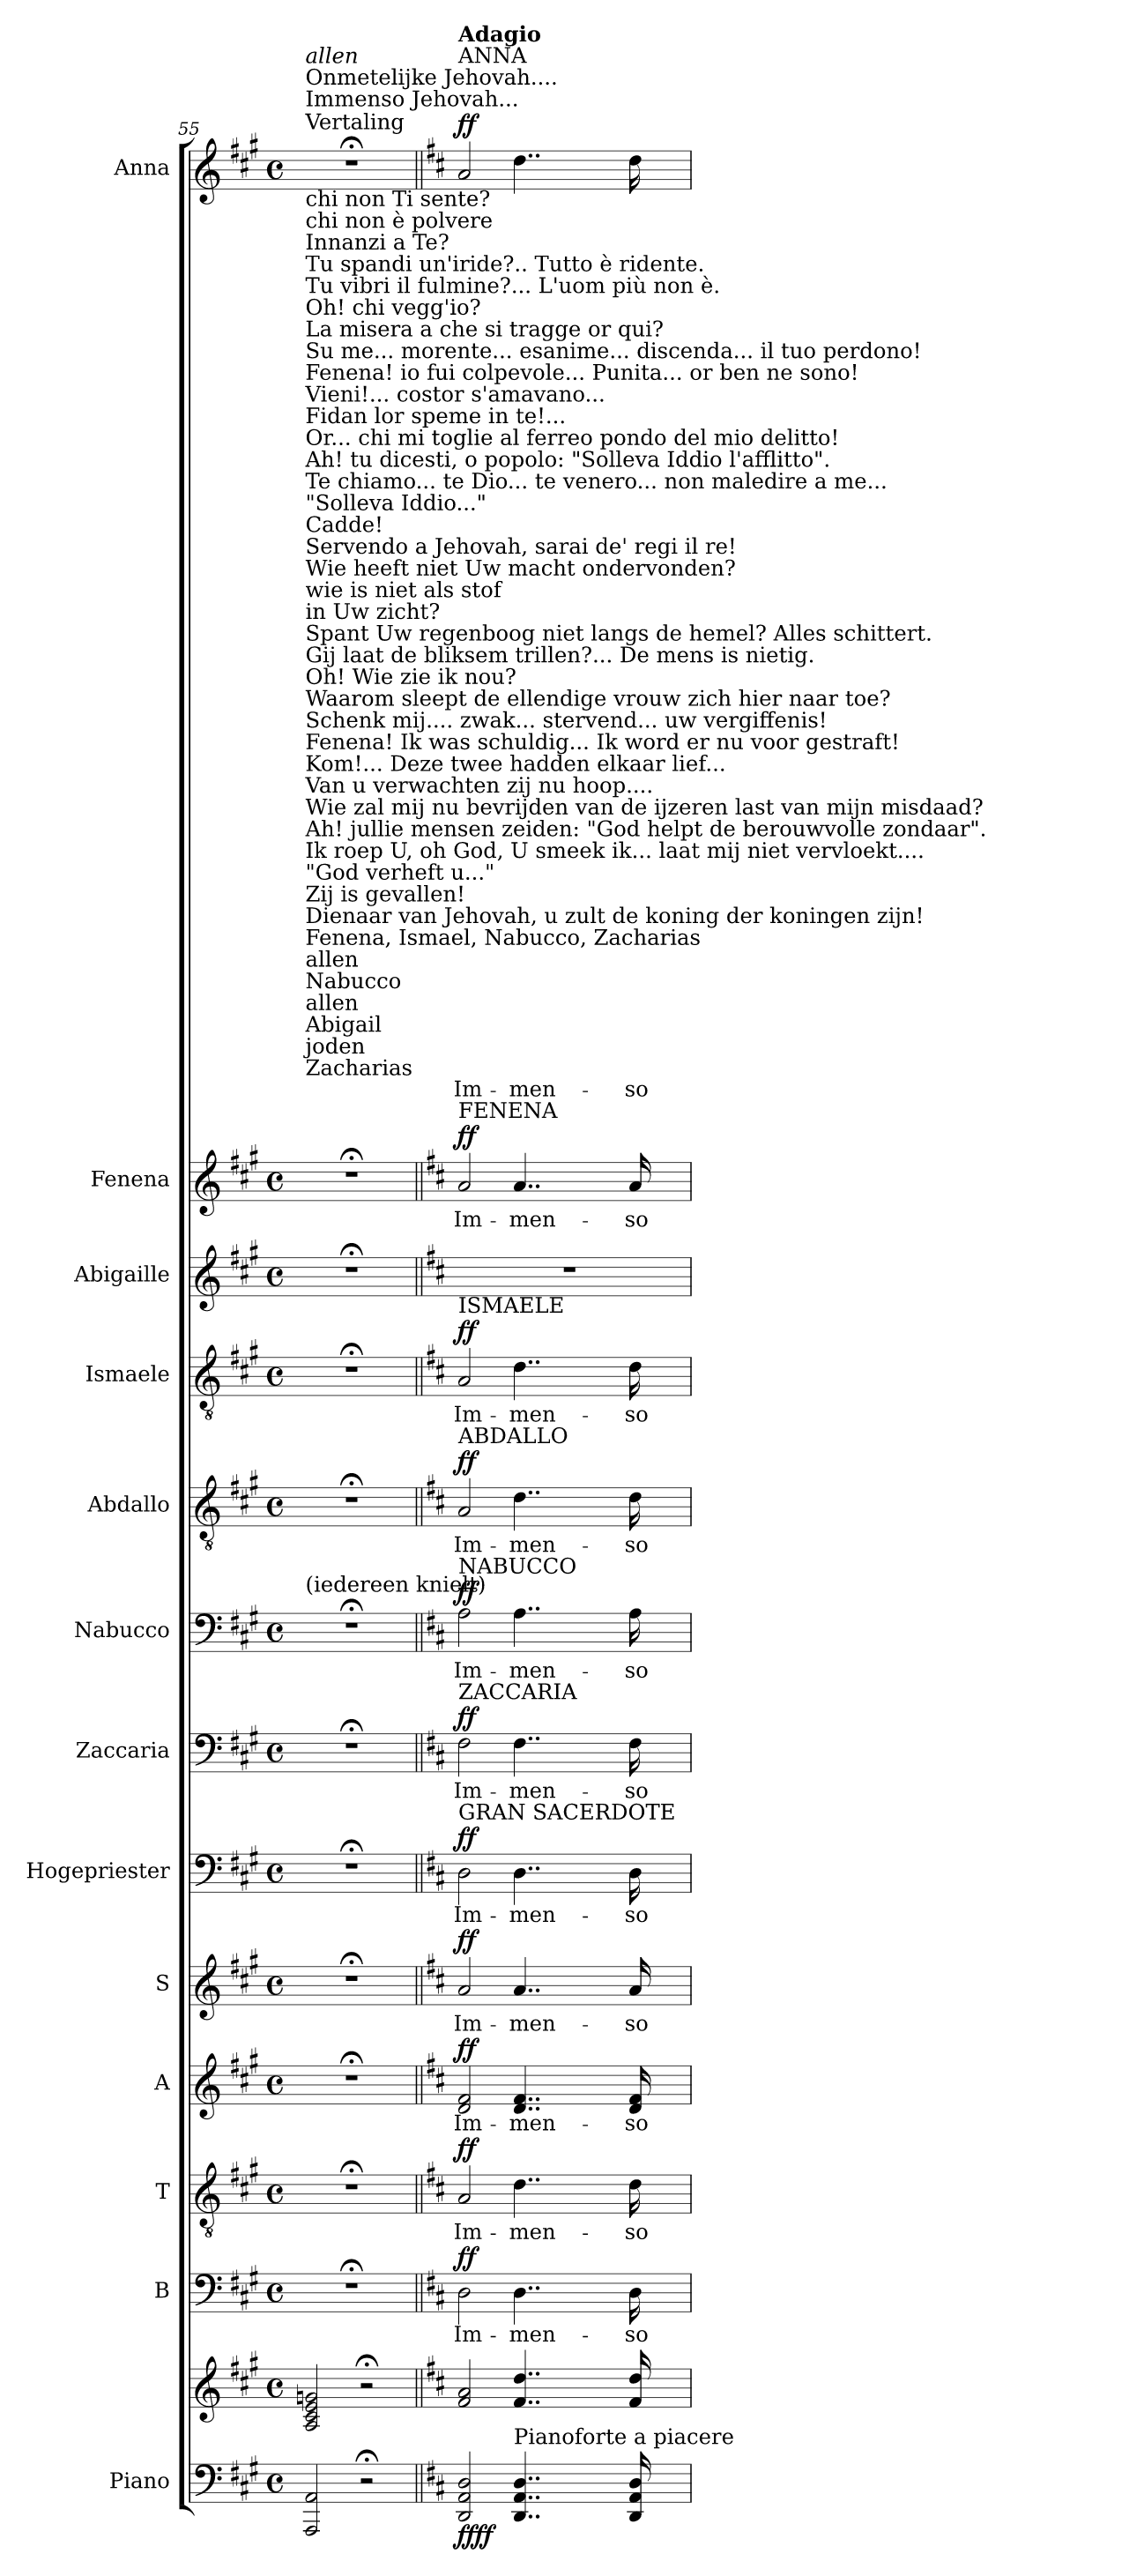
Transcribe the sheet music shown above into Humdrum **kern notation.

**kern	**kern	**dynam	**kern	**text	**dynam	**kern	**text	**dynam	**kern	**text	**dynam	**kern	**text	**dynam	**kern	**text	**dynam	**kern	**text	**dynam	**kern	**text	**dynam	**kern	**text	**dynam	**kern	**text	**dynam	**kern	**kern	**text	**dynam	**kern	**text	**dynam
*part13	*part13	*part13	*part12	*part12	*part12	*part11	*part11	*part11	*part10	*part10	*part10	*part9	*part9	*part9	*part8	*part8	*part8	*part7	*part7	*part7	*part6	*part6	*part6	*part5	*part5	*part5	*part4	*part4	*part4	*part3	*part2	*part2	*part2	*part1	*part1	*part1
*staff14	*staff13	*staff13/14	*staff12	*staff12	*staff12	*staff11	*staff11	*staff11	*staff10	*staff10	*staff10	*staff9	*staff9	*staff9	*staff8	*staff8	*staff8	*staff7	*staff7	*staff7	*staff6	*staff6	*staff6	*staff5	*staff5	*staff5	*staff4	*staff4	*staff4	*staff3	*staff2	*staff2	*staff2	*staff1	*staff1	*staff1
*I"Piano	*	*	*I"B	*	*	*I"T	*	*	*I"A	*	*	*I"S	*	*	*I"Hogepriester	*	*	*I"Zaccaria	*	*	*I"Nabucco	*	*	*I"Abdallo	*	*	*I"Ismaele	*	*	*I"Abigaille	*I"Fenena	*	*	*I"Anna	*	*
*I'Pno	*	*	*I'B	*	*	*I'T	*	*	*I'A	*	*	*I'S	*	*	*	*	*	*	*	*	*	*	*	*	*	*	*	*	*	*	*	*	*	*	*	*
*clefF4	*clefG2	*	*clefF4	*	*	*clefGv2	*	*	*clefG2	*	*	*clefG2	*	*	*clefF4	*	*	*clefF4	*	*	*clefF4	*	*	*clefGv2	*	*	*clefGv2	*	*	*clefG2	*clefG2	*	*	*clefG2	*	*
*k[f#c#g#]	*k[f#c#g#]	*	*k[f#c#g#]	*	*	*k[f#c#g#]	*	*	*k[f#c#g#]	*	*	*k[f#c#g#]	*	*	*k[f#c#g#]	*	*	*k[f#c#g#]	*	*	*k[f#c#g#]	*	*	*k[f#c#g#]	*	*	*k[f#c#g#]	*	*	*k[f#c#g#]	*k[f#c#g#]	*	*	*k[f#c#g#]	*	*
*M4/4	*M4/4	*	*M4/4	*	*	*M4/4	*	*	*M4/4	*	*	*M4/4	*	*	*M4/4	*	*	*M4/4	*	*	*M4/4	*	*	*M4/4	*	*	*M4/4	*	*	*M4/4	*M4/4	*	*	*M4/4	*	*
*met(c)	*met(c)	*	*met(c)	*	*	*met(c)	*	*	*met(c)	*	*	*met(c)	*	*	*met(c)	*	*	*met(c)	*	*	*met(c)	*	*	*met(c)	*	*	*met(c)	*	*	*met(c)	*met(c)	*	*	*met(c)	*	*
=55	=55	=55	=55	=55	=55	=55	=55	=55	=55	=55	=55	=55	=55	=55	=55	=55	=55	=55	=55	=55	=55	=55	=55	=55	=55	=55	=55	=55	=55	=55	=55	=55	=55	=55	=55	=55
!	!	!	!	!	!	!	!	!	!	!	!	!	!	!	!	!	!	!	!	!	!	!	!	!	!	!	!	!	!	!	!	!	!	!LO:TX:a:t=Vertaling	!	!
!	!	!	!	!	!	!	!	!	!	!	!	!	!	!	!	!	!	!	!	!	!	!	!	!	!	!	!	!	!	!	!	!	!	!LO:TX:a:t=Immenso Jehovah...	!	!
!	!	!	!	!	!	!	!	!	!	!	!	!	!	!	!	!	!	!	!	!	!	!	!	!	!	!	!	!	!	!	!	!	!	!LO:TX:b:t=chi non Ti sente?	!	!
!	!	!	!	!	!	!	!	!	!	!	!	!	!	!	!	!	!	!	!	!	!	!	!	!	!	!	!	!	!	!	!	!	!	!LO:TX:b:t=chi non è polvere	!	!
!	!	!	!	!	!	!	!	!	!	!	!	!	!	!	!	!	!	!	!	!	!	!	!	!	!	!	!	!	!	!	!	!	!	!LO:TX:b:t=Innanzi a Te?	!	!
!	!	!	!	!	!	!	!	!	!	!	!	!	!	!	!	!	!	!	!	!	!	!	!	!	!	!	!	!	!	!	!	!	!	!LO:TX:b:t=Tu spandi un'iride?.. Tutto è ridente.	!	!
!	!	!	!	!	!	!	!	!	!	!	!	!	!	!	!	!	!	!	!	!	!	!	!	!	!	!	!	!	!	!	!	!	!	!LO:TX:b:t=Tu vibri il fulmine?... L'uom più non è.	!	!
!	!	!	!	!	!	!	!	!	!	!	!	!	!	!	!	!	!	!	!	!	!	!	!	!	!	!	!	!	!	!	!	!	!	!LO:TX:b:t=Oh! chi vegg'io?	!	!
!	!	!	!	!	!	!	!	!	!	!	!	!	!	!	!	!	!	!	!	!	!	!	!	!	!	!	!	!	!	!	!	!	!	!LO:TX:b:t=La misera a che si tragge or qui?	!	!
!	!	!	!	!	!	!	!	!	!	!	!	!	!	!	!	!	!	!	!	!	!	!	!	!	!	!	!	!	!	!	!	!	!	!LO:TX:b:t=Su me... morente... esanime... discenda... il tuo perdono!	!	!
!	!	!	!	!	!	!	!	!	!	!	!	!	!	!	!	!	!	!	!	!	!	!	!	!	!	!	!	!	!	!	!	!	!	!LO:TX:b:t=Fenena! io fui colpevole... Punita... or ben ne sono!	!	!
!	!	!	!	!	!	!	!	!	!	!	!	!	!	!	!	!	!	!	!	!	!	!	!	!	!	!	!	!	!	!	!	!	!	!LO:TX:b:t=Vieni!... costor s'amavano...	!	!
!	!	!	!	!	!	!	!	!	!	!	!	!	!	!	!	!	!	!	!	!	!	!	!	!	!	!	!	!	!	!	!	!	!	!LO:TX:b:t=Fidan lor speme in te!...	!	!
!	!	!	!	!	!	!	!	!	!	!	!	!	!	!	!	!	!	!	!	!	!	!	!	!	!	!	!	!	!	!	!	!	!	!LO:TX:b:t=Or... chi mi toglie al ferreo pondo del mio delitto!	!	!
!	!	!	!	!	!	!	!	!	!	!	!	!	!	!	!	!	!	!	!	!	!	!	!	!	!	!	!	!	!	!	!	!	!	!LO:TX:b:t=Ah! tu dicesti, o popolo&colon; "Solleva Iddio l'afflitto".	!	!
!	!	!	!	!	!	!	!	!	!	!	!	!	!	!	!	!	!	!	!	!	!	!	!	!	!	!	!	!	!	!	!	!	!	!LO:TX:b:t=Te chiamo... te Dio... te venero... non maledire a me...	!	!
!	!	!	!	!	!	!	!	!	!	!	!	!	!	!	!	!	!	!	!	!	!	!	!	!	!	!	!	!	!	!	!	!	!	!LO:TX:b:t="Solleva Iddio..."	!	!
!	!	!	!	!	!	!	!	!	!	!	!	!	!	!	!	!	!	!	!	!	!	!	!	!	!	!	!	!	!	!	!	!	!	!LO:TX:b:t=Cadde!	!	!
!	!	!	!	!	!	!	!	!	!	!	!	!	!	!	!	!	!	!	!	!	!	!	!	!	!	!	!	!	!	!	!	!	!	!LO:TX:b:t=Servendo a Jehovah, sarai de' regi il re!	!	!
!	!	!	!	!	!	!	!	!	!	!	!	!	!	!	!	!	!	!	!	!	!	!	!	!	!	!	!	!	!	!	!	!	!	!LO:TX:a:t=Onmetelijke Jehovah....	!	!
!	!	!	!	!	!	!	!	!	!	!	!	!	!	!	!	!	!	!	!	!	!	!	!	!	!	!	!	!	!	!	!	!	!	!LO:TX:b:t=Wie heeft niet Uw macht ondervonden?	!	!
!	!	!	!	!	!	!	!	!	!	!	!	!	!	!	!	!	!	!	!	!	!	!	!	!	!	!	!	!	!	!	!	!	!	!LO:TX:b:t=wie is niet als stof	!	!
!	!	!	!	!	!	!	!	!	!	!	!	!	!	!	!	!	!	!	!	!	!	!	!	!	!	!	!	!	!	!	!	!	!	!LO:TX:b:t=in Uw zicht?	!	!
!	!	!	!	!	!	!	!	!	!	!	!	!	!	!	!	!	!	!	!	!	!	!	!	!	!	!	!	!	!	!	!	!	!	!LO:TX:b:t=Spant Uw regenboog niet langs de hemel? Alles schittert.	!	!
!	!	!	!	!	!	!	!	!	!	!	!	!	!	!	!	!	!	!	!	!	!	!	!	!	!	!	!	!	!	!	!	!	!	!LO:TX:b:t=Gij laat de bliksem trillen?... De mens is nietig.	!	!
!	!	!	!	!	!	!	!	!	!	!	!	!	!	!	!	!	!	!	!	!	!	!	!	!	!	!	!	!	!	!	!	!	!	!LO:TX:b:t=Oh! Wie zie ik nou?	!	!
!	!	!	!	!	!	!	!	!	!	!	!	!	!	!	!	!	!	!	!	!	!	!	!	!	!	!	!	!	!	!	!	!	!	!LO:TX:b:t=Waarom sleept de ellendige vrouw zich hier naar toe?	!	!
!	!	!	!	!	!	!	!	!	!	!	!	!	!	!	!	!	!	!	!	!	!	!	!	!	!	!	!	!	!	!	!	!	!	!LO:TX:b:t=Schenk mij.... zwak... stervend... uw vergiffenis!	!	!
!	!	!	!	!	!	!	!	!	!	!	!	!	!	!	!	!	!	!	!	!	!	!	!	!	!	!	!	!	!	!	!	!	!	!LO:TX:b:t=Fenena! Ik was schuldig... Ik word er nu voor gestraft!	!	!
!	!	!	!	!	!	!	!	!	!	!	!	!	!	!	!	!	!	!	!	!	!	!	!	!	!	!	!	!	!	!	!	!	!	!LO:TX:b:t=Kom!... Deze twee hadden elkaar lief...	!	!
!	!	!	!	!	!	!	!	!	!	!	!	!	!	!	!	!	!	!	!	!	!	!	!	!	!	!	!	!	!	!	!	!	!	!LO:TX:b:t=Van u verwachten zij nu hoop....	!	!
!	!	!	!	!	!	!	!	!	!	!	!	!	!	!	!	!	!	!	!	!	!	!	!	!	!	!	!	!	!	!	!	!	!	!LO:TX:b:t=Wie zal mij nu bevrijden van de ijzeren last van mijn misdaad?	!	!
!	!	!	!	!	!	!	!	!	!	!	!	!	!	!	!	!	!	!	!	!	!	!	!	!	!	!	!	!	!	!	!	!	!	!LO:TX:b:t=Ah! jullie mensen zeiden&colon; "God helpt de berouwvolle zondaar".	!	!
!	!	!	!	!	!	!	!	!	!	!	!	!	!	!	!	!	!	!	!	!	!	!	!	!	!	!	!	!	!	!	!	!	!	!LO:TX:b:t=Ik roep U, oh God, U smeek ik... laat mij niet vervloekt....	!	!
!	!	!	!	!	!	!	!	!	!	!	!	!	!	!	!	!	!	!	!	!	!	!	!	!	!	!	!	!	!	!	!	!	!	!LO:TX:b:t="God verheft u..."	!	!
!	!	!	!	!	!	!	!	!	!	!	!	!	!	!	!	!	!	!	!	!	!	!	!	!	!	!	!	!	!	!	!	!	!	!LO:TX:b:t=Zij is gevallen!	!	!
!	!	!	!	!	!	!	!	!	!	!	!	!	!	!	!	!	!	!	!	!	!	!	!	!	!	!	!	!	!	!	!	!	!	!LO:TX:b:t=Dienaar van Jehovah, u zult de koning der koningen zijn!	!	!
!	!	!	!	!	!	!	!	!	!	!	!	!	!	!	!	!	!	!	!	!	!	!	!	!	!	!	!	!	!	!	!	!	!	!LO:TX:a:i:t=allen	!	!
!	!	!	!	!	!	!	!	!	!	!	!	!	!	!	!	!	!	!	!	!	!	!	!	!	!	!	!	!	!	!	!	!	!	!LO:TX:b:t=Fenena, Ismael, Nabucco, Zacharias	!	!
!	!	!	!	!	!	!	!	!	!	!	!	!	!	!	!	!	!	!	!	!	!	!	!	!	!	!	!	!	!	!	!	!	!	!LO:TX:b:t=allen	!	!
!	!	!	!	!	!	!	!	!	!	!	!	!	!	!	!	!	!	!	!	!	!	!	!	!	!	!	!	!	!	!	!	!	!	!LO:TX:b:t=Nabucco	!	!
!	!	!	!	!	!	!	!	!	!	!	!	!	!	!	!	!	!	!	!	!	!	!	!	!	!	!	!	!	!	!	!	!	!	!LO:TX:b:t=allen	!	!
!	!	!	!	!	!	!	!	!	!	!	!	!	!	!	!	!	!	!	!	!	!	!	!	!	!	!	!	!	!	!	!	!	!	!LO:TX:b:t=Abigail	!	!
!	!	!	!	!	!	!	!	!	!	!	!	!	!	!	!	!	!	!	!	!	!	!	!	!	!	!	!	!	!	!	!	!	!	!LO:TX:b:t=joden	!	!
!	!	!	!	!	!	!	!	!	!	!	!	!	!	!	!	!	!	!	!	!	!	!	!	!	!	!	!	!	!	!	!	!	!	!LO:TX:b:t=Zacharias	!	!
!	!	!	!	!	!	!	!	!	!	!	!	!	!	!	!	!	!	!	!	!	!LO:TX:a:t=(iedereen knielt)	!	!	!	!	!	!	!	!	!	!	!	!	!	!	!
2AAA/ 2AA/	2A/ 2c#/ 2e/ 2gn/	.	1r;<	.	.	1r;<	.	.	1r;<	.	.	1r;<	.	.	1r;<	.	.	1r;<	.	.	1r;<	.	.	1r;<	.	.	1r;<	.	.	1r;<	1r;<	.	.	1r;<	.	.
2r;<	2r;<	.	.	.	.	.	.	.	.	.	.	.	.	.	.	.	.	.	.	.	.	.	.	.	.	.	.	.	.	.	.	.	.	.	.	.
!!LO:PB:g=z
=56||	=56||	=56||	=56||	=56||	=56||	=56||	=56||	=56||	=56||	=56||	=56||	=56||	=56||	=56||	=56||	=56||	=56||	=56||	=56||	=56||	=56||	=56||	=56||	=56||	=56||	=56||	=56||	=56||	=56||	=56||	=56||	=56||	=56||	=56||	=56||	=56||
!!LO:REH:place=s1:a:B:fs=14:t=27
*k[f#c#]	*k[f#c#]	*	*k[f#c#]	*	*	*k[f#c#]	*	*	*k[f#c#]	*	*	*k[f#c#]	*	*	*k[f#c#]	*	*	*k[f#c#]	*	*	*k[f#c#]	*	*	*k[f#c#]	*	*	*k[f#c#]	*	*	*k[f#c#]	*k[f#c#]	*	*	*k[f#c#]	*	*
!	!	!	!	!	!	!	!	!	!	!	!	!	!	!	!	!	!	!	!	!	!	!	!	!	!	!	!	!	!	!	!	!	!	!LO:TX:a:t=ANNA	!	!
!	!	!	!	!	!	!	!	!	!	!	!	!	!	!	!	!	!	!	!	!	!	!	!	!	!	!	!	!	!	!	!	!	!	!LO:TX:a:B:t=Adagio	!	!
!	!	!	!	!	!	!	!	!	!	!	!	!	!	!	!	!	!	!	!	!	!	!	!	!	!	!	!	!	!	!	!LO:TX:a:t=FENENA	!	!	!	!	!
!	!	!	!	!	!	!	!	!	!	!	!	!	!	!	!	!	!	!	!	!	!	!	!	!	!	!	!LO:TX:a:t=ISMAELE	!	!	!	!	!	!	!	!	!
!	!	!	!	!	!	!	!	!	!	!	!	!	!	!	!	!	!	!	!	!	!	!	!	!LO:TX:a:t=ABDALLO	!	!	!	!	!	!	!	!	!	!	!	!
!	!	!	!	!	!	!	!	!	!	!	!	!	!	!	!	!	!	!	!	!	!LO:TX:a:t=NABUCCO	!	!	!	!	!	!	!	!	!	!	!	!	!	!	!
!	!	!	!	!	!	!	!	!	!	!	!	!	!	!	!	!	!	!LO:TX:a:t=ZACCARIA	!	!	!	!	!	!	!	!	!	!	!	!	!	!	!	!	!	!
!	!	!	!	!	!	!	!	!	!	!	!	!	!	!	!LO:TX:a:t=GRAN SACERDOTE	!	!	!	!	!	!	!	!	!	!	!	!	!	!	!	!	!	!	!	!	!
!	!	!LO:DY:b=2	!	!LO:LY:b	!	!	!LO:LY:b	!	!	!LO:LY:b	!	!	!LO:LY:b	!	!	!LO:LY:b	!	!	!LO:LY:b	!	!	!LO:LY:b	!	!	!LO:LY:b	!	!	!LO:LY:b	!	!	!	!LO:LY:b	!	!	!LO:LY:b	!
!	!	!LO:DY:n=1:b	!	!	!LO:DY:a	!	!	!LO:DY:a	!	!	!LO:DY:a	!	!	!LO:DY:a	!	!	!LO:DY:a	!	!	!LO:DY:a	!	!	!LO:DY:a	!	!	!LO:DY:a	!	!	!LO:DY:a	!	!	!	!LO:DY:a	!	!	!LO:DY:a
2DD/ 2AA/ 2D/	2f#/ 2a/	ff ff	2D\	Im-	ff	2A/	Im-	ff	2d/ 2f#/	Im-	ff	2a/	Im-	ff	2D\	Im-	ff	2F#\	Im-	ff	2A\	Im-	ff	2A/	Im-	ff	2A/	Im-	ff	1r	2a/	Im-	ff	2a/	Im-	ff
!LO:TX:a:t=Pianoforte a piacere	!	!	!	!	!	!	!	!	!	!	!	!	!	!	!	!	!	!	!	!	!	!	!	!	!	!	!	!	!	!	!	!	!	!	!	!
!	!	!	!	!LO:LY:b	!	!	!LO:LY:b	!	!	!LO:LY:b	!	!	!LO:LY:b	!	!	!LO:LY:b	!	!	!LO:LY:b	!	!	!LO:LY:b	!	!	!LO:LY:b	!	!	!LO:LY:b	!	!	!	!LO:LY:b	!	!	!LO:LY:b	!
4..DD/ 4..AA/ 4..D/	4..f#/ 4..dd/	.	4..D\	-men-	.	4..d\	-men-	.	4..d/ 4..f#/	-men-	.	4..a/	-men-	.	4..D\	-men-	.	4..F#\	-men-	.	4..A\	-men-	.	4..d\	-men-	.	4..d\	-men-	.	.	4..a/	-men-	.	4..dd\	-men-	.
!	!	!	!	!LO:LY:b	!	!	!LO:LY:b	!	!	!LO:LY:b	!	!	!LO:LY:b	!	!	!LO:LY:b	!	!	!LO:LY:b	!	!	!LO:LY:b	!	!	!LO:LY:b	!	!	!LO:LY:b	!	!	!	!LO:LY:b	!	!	!LO:LY:b	!
16DD/ 16AA/ 16D/	16f#/ 16dd/	.	16D\	-so	.	16d\	-so	.	16d/ 16f#/	-so	.	16a/	-so	.	16D\	-so	.	16F#\	-so	.	16A\	-so	.	16d\	-so	.	16d\	-so	.	.	16a/	-so	.	16dd\	-so	.
=	=	=	=	=	=	=	=	=	=	=	=	=	=	=	=	=	=	=	=	=	=	=	=	=	=	=	=	=	=	=	=	=	=	=	=	=
*-	*-	*-	*-	*-	*-	*-	*-	*-	*-	*-	*-	*-	*-	*-	*-	*-	*-	*-	*-	*-	*-	*-	*-	*-	*-	*-	*-	*-	*-	*-	*-	*-	*-	*-	*-	*-
